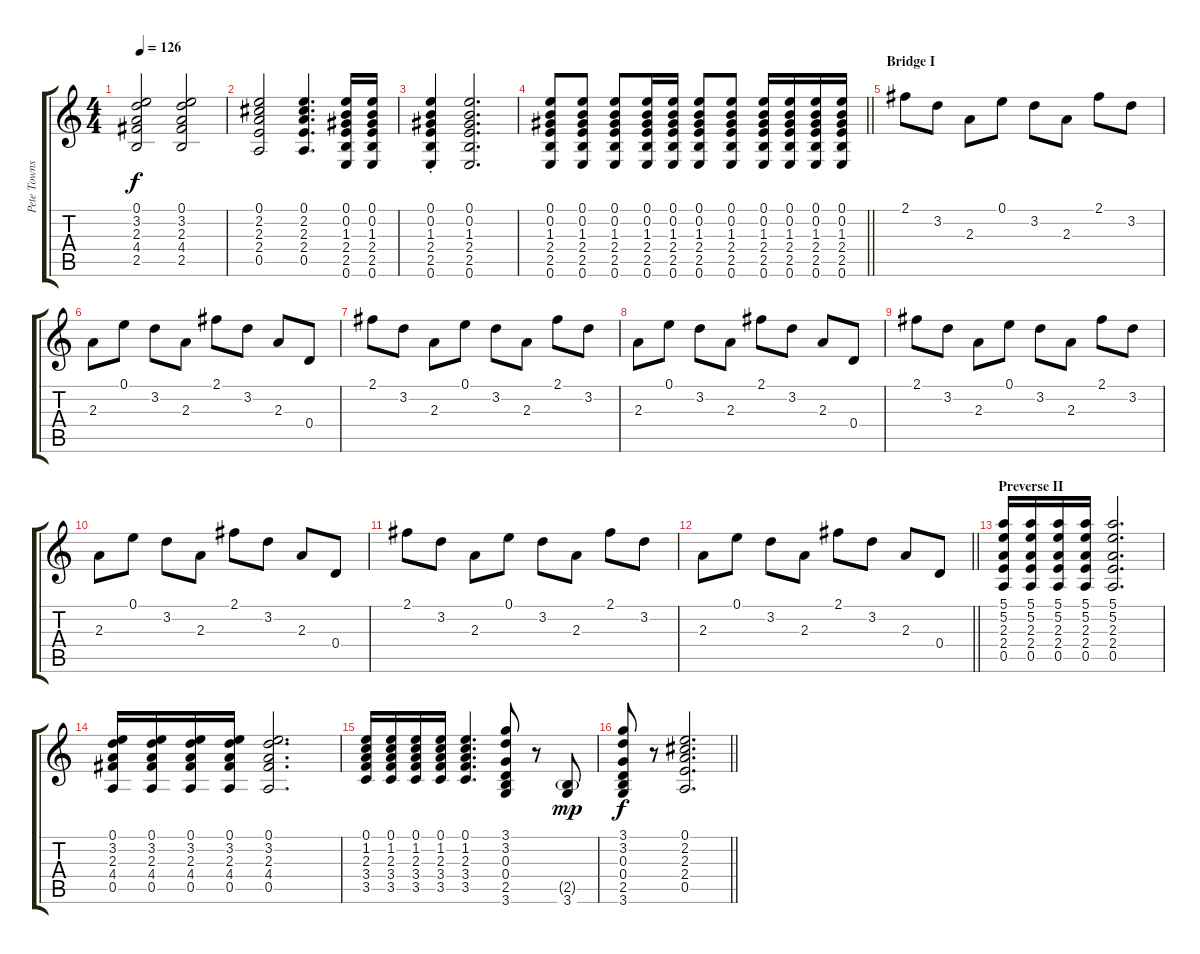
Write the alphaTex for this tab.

\track ("Pete Townshend" "Pete Towns") {instrument electricguitarclean}
\staff {score tabs}
\tuning (E4 B3 G3 D3 A2 E2) {hide}
\ts (4 4)
\tempo 126
\clef g2
\ks c
(0.1 3.2 2.3 4.4 2.5).2{dy f} (0.1 3.2 2.3 4.4 2.5).2 |
(0.1 2.2 2.3 2.4 0.5).2 (0.1 2.2 2.3 2.4 0.5).4{d} (0.1 0.2 1.3 2.4 2.5 0.6).16 (0.1 0.2 1.3 2.4 2.5 0.6).16 |
(0.1{st} 0.2{st} 1.3{st} 2.4{st} 2.5{st} 0.6{st}).4 (0.1 0.2 1.3 2.4 2.5 0.6).2{d} |
\barLineRight lightlight
(0.1 0.2 1.3 2.4 2.5 0.6).8 (0.1 0.2 1.3 2.4 2.5 0.6).8 (0.1 0.2 1.3 2.4 2.5 0.6).8 (0.1 0.2 1.3 2.4 2.5 0.6).16 (0.1 0.2 1.3 2.4 2.5 0.6).16 (0.1 0.2 1.3 2.4 2.5 0.6).8 (0.1 0.2 1.3 2.4 2.5 0.6).8 (0.1 0.2 1.3 2.4 2.5 0.6).16 (0.1 0.2 1.3 2.4 2.5 0.6).16 (0.1 0.2 1.3 2.4 2.5 0.6).16 (0.1 0.2 1.3 2.4 2.5 0.6).16 |
\section ("" "Bridge I")
2.1.8{volume 14 instrument electricguitarclean} 3.2.8 2.3.8 0.1.8 3.2.8 2.3.8 2.1.8 3.2.8 |
2.3.8 0.1.8 3.2.8 2.3.8 2.1.8 3.2.8 2.3.8 0.4.8 |
2.1.8 3.2.8 2.3.8 0.1.8 3.2.8 2.3.8 2.1.8 3.2.8 |
2.3.8 0.1.8 3.2.8 2.3.8 2.1.8 3.2.8 2.3.8 0.4.8 |
2.1.8 3.2.8 2.3.8 0.1.8 3.2.8 2.3.8 2.1.8 3.2.8 |
2.3.8 0.1.8 3.2.8 2.3.8 2.1.8 3.2.8 2.3.8 0.4.8 |
2.1.8 3.2.8 2.3.8 0.1.8 3.2.8 2.3.8 2.1.8 3.2.8 |
\barLineRight lightlight
2.3.8 0.1.8 3.2.8 2.3.8 2.1.8 3.2.8 2.3.8 0.4.8 |
\section ("" "Preverse II")
(5.1 5.2 2.3 2.4 0.5).16{volume 8 instrument electricguitarclean} (5.1 5.2 2.3 2.4 0.5).16 (5.1 5.2 2.3 2.4 0.5).16 (5.1 5.2 2.3 2.4 0.5).16 (5.1 5.2 2.3 2.4 0.5).2{d} |
(0.1 3.2 2.3 4.4 0.5).16 (0.1 3.2 2.3 4.4 0.5).16 (0.1 3.2 2.3 4.4 0.5).16 (0.1 3.2 2.3 4.4 0.5).16 (0.1 3.2 2.3 4.4 0.5).2{d} |
(0.1 1.2 2.3 3.4 3.5).16 (0.1 1.2 2.3 3.4 3.5).16 (0.1 1.2 2.3 3.4 3.5).16 (0.1 1.2 2.3 3.4 3.5).16 (0.1 1.2 2.3 3.4 3.5).4{d} (3.1 3.2 0.3 0.4 2.5 3.6).8 r.8 (2.5{g} 3.6).8{dy mp} |
\barLineRight lightlight
(3.1 3.2 0.3 0.4 2.5 3.6).8{dy f} r.8 (0.1 2.2 2.3 2.4 0.5).2{d}
